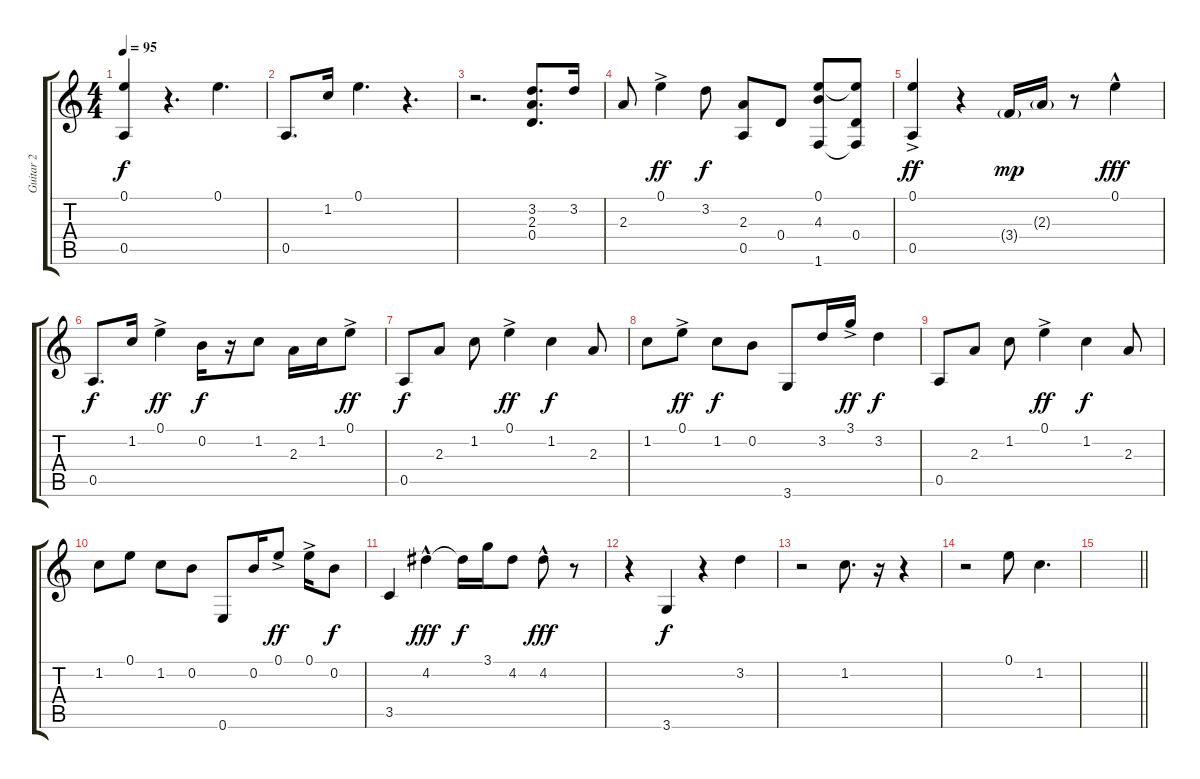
\track ("Guitar 2" "Guitar 2") {instrument acousticguitarnylon}
\staff {score tabs}
\tuning (E4 B3 G3 D3 A2 E2) {hide}
\ts (4 4)
\tempo 95
\clef g2
\ks c
(0.1 0.5).4{dy f} r.4{d} 0.1.4{d} |
0.5.8{d} 1.2.16 0.1.4{d} r.4{d} |
r.2{d} (3.2 2.3 0.4).8{d} 3.2.16 |
2.3.8 0.1{ac}.4{dy ff} 3.2.8{dy f} (2.3 0.5).8 0.4.8 (0.1 4.3 1.6).8 (0.1{t} 0.4 1.6{t}).8 |
(0.1{ac} 0.5).4{dy ff} r.4 3.4{g}.16{dy mp} 2.3{g}.16 r.8 0.1{hac}.4{dy fff} |
0.5.8{d dy f} 1.2.16 0.1{ac}.4{dy ff} 0.2.16{dy f} r.16 1.2.8 2.3.16 1.2.16 0.1{ac}.8{dy ff} |
0.5.8{dy f} 2.3.8 1.2.8 0.1{ac}.4{dy ff} 1.2.4{dy f} 2.3.8 |
1.2.8 0.1{ac}.8{dy ff} 1.2.8{dy f} 0.2.8 3.6.8 3.2.16 3.1{ac}.16{dy ff} 3.2.4{dy f} |
0.5.8 2.3.8 1.2.8 0.1{ac}.4{dy ff} 1.2.4{dy f} 2.3.8 |
1.2.8 0.1.8 1.2.8 0.2.8 0.6.8 0.2.16 0.1{ac}.8{dy ff} 0.1{ac}.16 0.2.8{dy f} |
3.5.4 4.2{hac}.4{dy fff} 4.2{t}.16{dy f} 3.1.16 4.2.8 4.2{hac}.8{dy fff} r.8 |
r.4 3.6.4{dy f} r.4 3.2.4 |
r.2 1.2.8{d} r.16 r.4 |
r.2 0.1.8 1.2.4{d} |
\barLineRight lightlight
